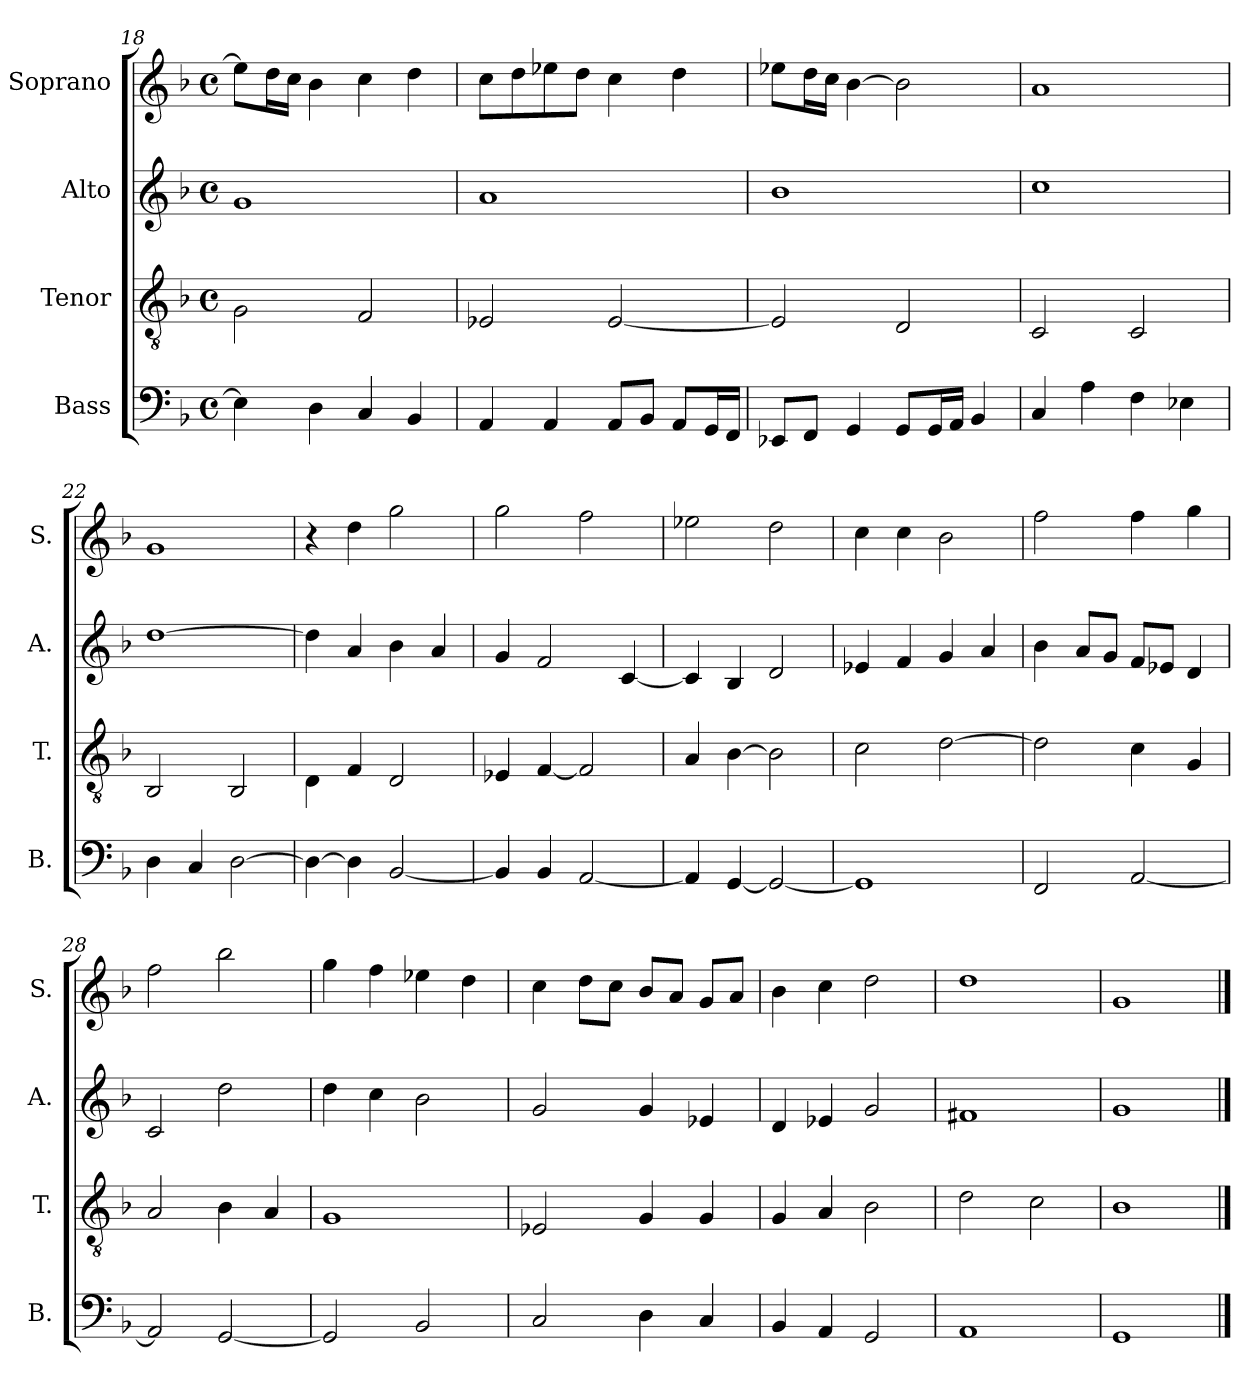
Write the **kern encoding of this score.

**kern	**kern	**kern	**kern
*part4	*part3	*part2	*part1
*staff4	*staff3	*staff2	*staff1
*I"Bass	*I"Tenor	*I"Alto	*I"Soprano
*I'B.	*I'T.	*I'A.	*I'S.
*clefF4	*clefGv2	*clefG2	*clefG2
*k[b-]	*k[b-]	*k[b-]	*k[b-]
*M4/4	*M4/4	*M4/4	*M4/4
*met(c)	*met(c)	*met(c)	*met(c)
=18	=18	=18	=18
4E-\]	2G\	1g	8ee-\L]
.	.	.	16dd\L
.	.	.	16cc\JJ
4D\	.	.	4b-\
4C/	2F/	.	4cc\
4BB-/	.	.	4dd\
=19	=19	=19	=19
4AA/	2E-X/	1a	8cc\L
.	.	.	8dd\
4AA/	.	.	8ee-X\
.	.	.	8dd\J
8AA/L	[2E-/	.	4cc\
8BB-/J	.	.	.
8AA/L	.	.	4dd\
16GG/L	.	.	.
16FF/JJ	.	.	.
=20	=20	=20	=20
8EE-X/L	2E-/]	1b-	8ee-X\L
8FF/J	.	.	16dd\L
.	.	.	16cc\JJ
4GG/	.	.	[4b-\
8GG/L	2D/	.	2b-\]
16GG/L	.	.	.
16AA/JJ	.	.	.
4BB-/	.	.	.
=21	=21	=21	=21
4C/	2C/	1cc	1a
4A\	.	.	.
4F\	2C/	.	.
4E-X\	.	.	.
=22	=22	=22	=22
4D\	2BB-/	[1dd	1g
4C/	.	.	.
[2D\	2BB-/	.	.
!!LO:PB:g=z
=23	=23	=23	=23
4D\_	4D\	4dd\]	4r
4D\]	4F/	4a/	4dd\
[2BB-/	2D/	4b-\	2gg\
.	.	4a/	.
=24	=24	=24	=24
4BB-/]	4E-X/	4g/	2gg\
4BB-/	[4F/	2f/	.
[2AA/	2F/]	.	2ff\
.	.	[4c/	.
=25	=25	=25	=25
4AA/]	4A/	4c/]	2ee-X\
[4GG/	[4B-\	4B-/	.
2GG/_	2B-\]	2d/	2dd\
=26	=26	=26	=26
1GG]	2c\	4e-X/	4cc\
.	.	4f/	4cc\
.	[2d\	4g/	2b-\
.	.	4a/	.
=27	=27	=27	=27
2FF/	2d\]	4b-\	2ff\
.	.	8a/L	.
.	.	8g/J	.
[2AA/	4c\	8f/L	4ff\
.	.	8e-X/J	.
.	4G/	4d/	4gg\
=28	=28	=28	=28
2AA/]	2A/	2c/	2ff\
[2GG/	4B-\	2dd\	2bb-\
.	4A/	.	.
=29	=29	=29	=29
2GG/]	1G	4dd\	4gg\
.	.	4cc\	4ff\
2BB-/	.	2b-\	4ee-X\
.	.	.	4dd\
=30	=30	=30	=30
2C/	2E-X/	2g/	4cc\
.	.	.	8dd\L
.	.	.	8cc\J
4D\	4G/	4g/	8b-/L
.	.	.	8a/J
4C/	4G/	4e-X/	8g/L
.	.	.	8a/J
!!LO:LB:g=z
=31	=31	=31	=31
4BB-/	4G/	4d/	4b-\
4AA/	4A/	4e-X/	4cc\
2GG/	2B-\	2g/	2dd\
=32	=32	=32	=32
1AA	2d\	1f#X	1dd
.	2c\	.	.
=33	=33	=33	=33
1GG	1B-	1g	1g
==	==	==	==
*-	*-	*-	*-
